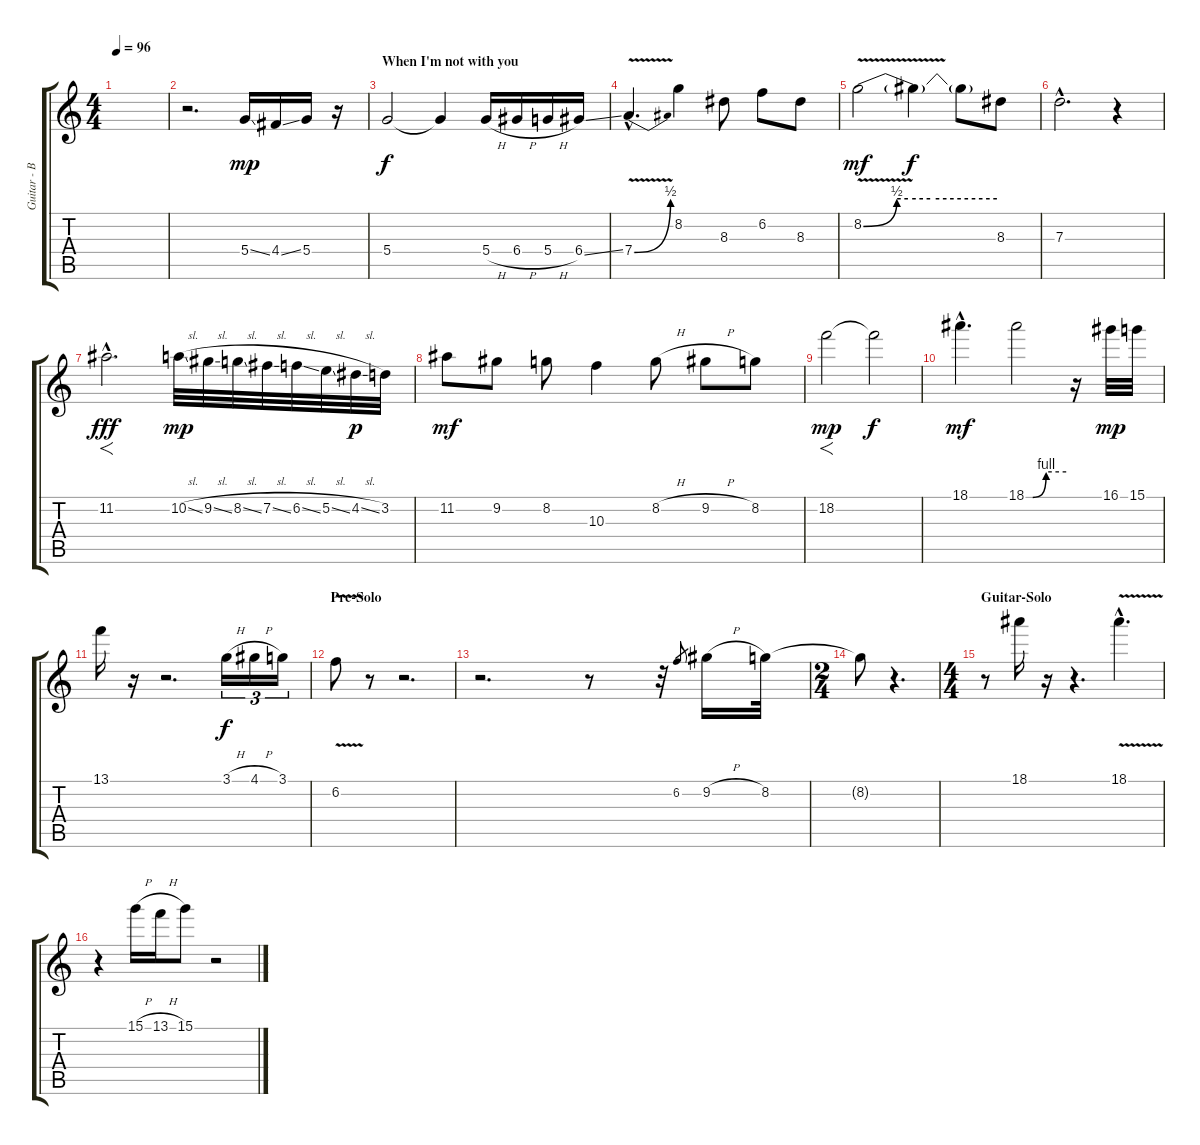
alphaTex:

\track ("Guitar - Brian May" "Guitar - B") {instrument overdrivenguitar}
\staff {score tabs}
\tuning (E4 B3 G3 D3 A2 E2) {hide}
\ts (4 4)
\tempo 96
\clef g2
\ks c
|
r.2{d} 5.4{ss}.16{dy mp volume 9} 4.4{ss}.16 5.4.16 r.16 |
\section ("" "When I'm not with you")
5.4.2{dy f} 5.4{t}.4 5.4{h}.16 6.4{h}.16 5.4{h}.16 6.4{ss}.16 |
7.4{be (bend 0 0 60 2) v hac}.4{d} 8.2.4 8.3.8 6.2.8 8.3.8 |
8.2{be (custom 0 0 15 2 20 2 30 2 60 2) v}.2{dy mf} 8.2{t}.4{dy f} 8.2{t}.8 8.3.8 |
7.3{hac}.2{d} r.4 |
11.2{hac}.2{f d dy fff} 10.2{sl}.32{dy mp} 9.2{sl}.32 8.2{sl}.32 7.2{sl}.32 6.2{sl}.32 5.2{sl}.32 4.2{sl}.32{dy p} 3.2.32 |
11.2.8{dy mf} 9.2.8 8.2.8 10.3.4 8.2{h}.8 9.2{h}.8 8.2.8 |
18.2.2{f dy mp} 18.2{t}.2{dy f} |
18.1{hac}.4{d dy mf} 18.1{be (custom 0 0 10 0 30 4 60 4)}.2 r.16 16.1.32{dy mp} 15.1.32 |
13.1.16 r.16 r.2{d} 3.1{h}.16{tu (3 2) dy f} 4.1{h}.16{tu (3 2)} 3.1.16{tu (3 2)} |
\section ("" "Pre-Solo")
6.2{v}.8 r.8 r.2{d} |
r.2{d} r.8 r.32 6.2.8{gr} 9.2{h}.16{volume 10} 8.2.32 |
\ts (2 4)
8.2{t}.8 r.4{d} |
\ts (4 4)
\section ("" "Guitar-Solo")
r.8 18.1.16{volume 13} r.16 r.4{d} 18.1{v hac}.4{d} |
r.4 15.1{h}.16 13.1{h}.16 15.1.8 r.2
